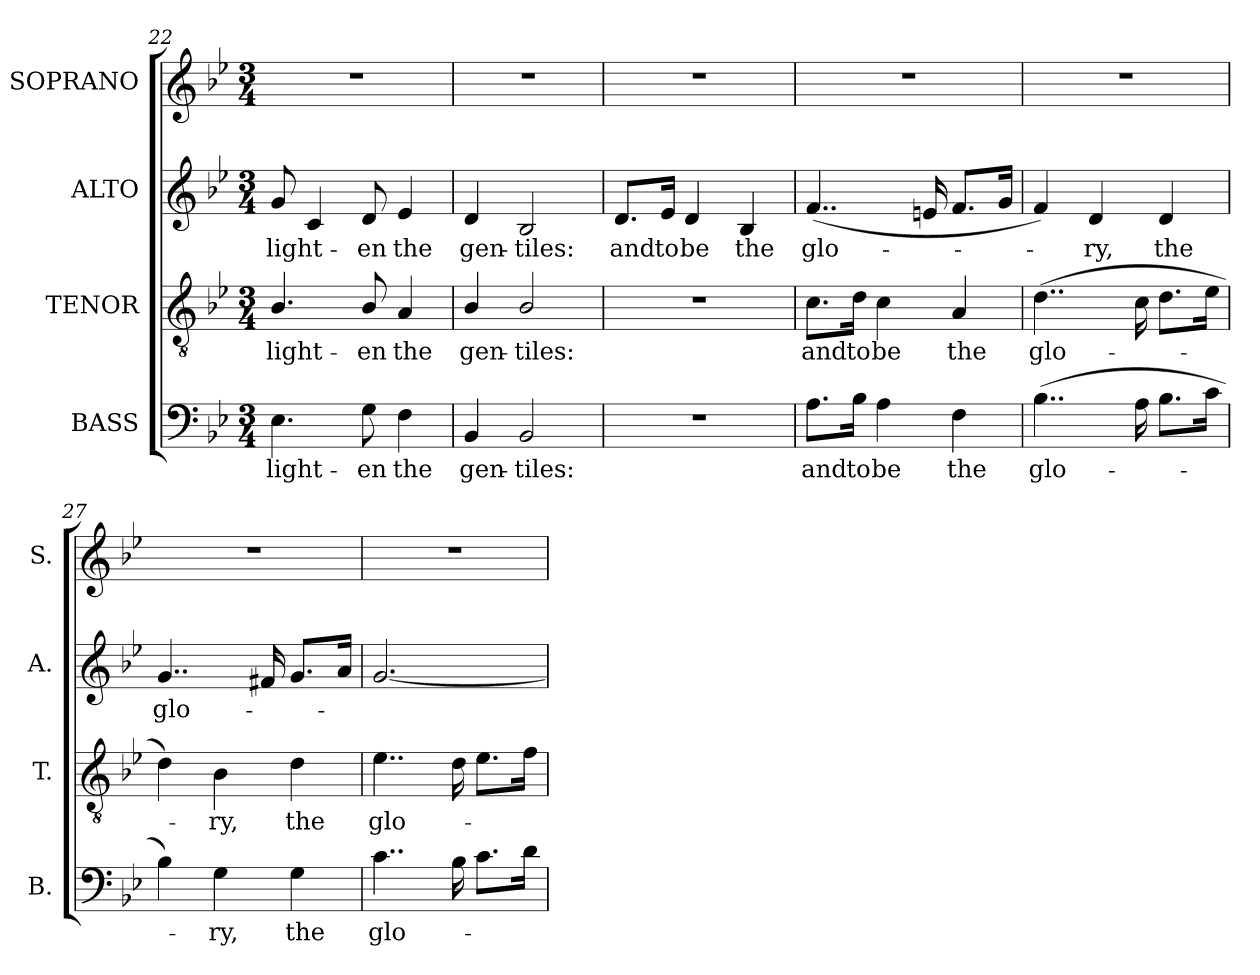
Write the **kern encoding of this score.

**kern	**text	**kern	**text	**kern	**text	**kern
*part4	*part4	*part3	*part3	*part2	*part2	*part1
*staff4	*staff4	*staff3	*staff3	*staff2	*staff2	*staff1
*I"BASS	*	*I"TENOR	*	*I"ALTO	*	*I"SOPRANO
*I'B.	*	*I'T.	*	*I'A.	*	*I'S.
*clefF4	*	*clefGv2	*	*clefG2	*	*clefG2
*	*	*ITrd7c12	*	*	*	*
*k[b-e-]	*	*k[b-e-]	*	*k[b-e-]	*	*k[b-e-]
*B-:	*	*B-:	*	*B-:	*	*B-:
*M3/4	*	*M3/4	*	*M3/4	*	*M3/4
=22	=22	=22	=22	=22	=22	=22
!	!LO:LY:b:color=#000000	!	!	!	!	!
!	!	!	!LO:LY:b:color=#000000	!	!	!
!	!	!	!	!	!LO:LY:b:color=#000000	!LO:N:vis=1
4.E-i\	light-	4.BB-i/	light-	8gi/	light-	2.r
.	.	.	.	4ci/	.	.
!	!LO:LY:b:color=#000000	!	!	!	!	!
!	!	!	!LO:LY:b:color=#000000	!	!	!
!	!	!	!	!	!LO:LY:b:color=#000000	!
8Gi\	-en	8BB-i/	-en	8di/	-en	.
!	!LO:LY:b:color=#000000	!	!	!	!	!
!	!	!	!LO:LY:b:color=#000000	!	!	!
!	!	!	!	!	!LO:LY:b:color=#000000	!
4Fi\	the	4AAi/	the	4e-i/	the	.
=23	=23	=23	=23	=23	=23	=23
!	!LO:LY:b:color=#000000	!	!	!	!	!
!	!	!	!LO:LY:b:color=#000000	!	!	!
!	!	!	!	!	!LO:LY:b:color=#000000	!LO:N:vis=1
4BB-i/	gen-	4BB-i/	gen-	4di/	gen-	2.r
!	!LO:LY:b:color=#000000	!	!	!	!	!
!	!	!	!LO:LY:b:color=#000000	!	!	!
!	!	!	!	!	!LO:LY:b:color=#000000	!
2BB-i/	-tiles:	2BB-i/	-tiles:	2B-i/	-tiles:	.
=24	=24	=24	=24	=24	=24	=24
!LO:N:vis=1	!	!LO:N:vis=1	!	!	!	!
!	!	!	!	!	!LO:LY:b:color=#000000	!LO:N:vis=1
2.r	.	2.r	.	8.di/L	and	2.r
!	!	!	!	!	!LO:LY:b:color=#000000	!
.	.	.	.	16e-i/Jk	to	.
!	!	!	!	!	!LO:LY:b:color=#000000	!
.	.	.	.	4di/	be	.
!	!	!	!	!	!LO:LY:b:color=#000000	!
.	.	.	.	4B-i/	the	.
=25	=25	=25	=25	=25	=25	=25
!	!LO:LY:b:color=#000000	!	!	!	!	!
!	!	!	!LO:LY:b:color=#000000	!	!	!
!	!	!	!	!	!LO:LY:b:color=#000000	!LO:N:vis=1
8.Ai\L	and	8.Ci\L	and	(4..fi/	glo-	2.r
!	!LO:LY:b:color=#000000	!	!	!	!	!
!	!	!	!LO:LY:b:color=#000000	!	!	!
16B-i\Jk	to	16Di\Jk	to	.	.	.
!	!LO:LY:b:color=#000000	!	!	!	!	!
!	!	!	!LO:LY:b:color=#000000	!	!	!
4Ai\	be	4Ci\	be	.	.	.
.	.	.	.	16eni/	.	.
!	!LO:LY:b:color=#000000	!	!	!	!	!
!	!	!	!LO:LY:b:color=#000000	!	!	!
4Fi\	the	4AAi/	the	8.fi/L	.	.
.	.	.	.	16gi/Jk	.	.
!!LO:PB:g=z
=26	=26	=26	=26	=26	=26	=26
!	!LO:LY:b:color=#000000	!	!	!	!	!
!	!	!	!LO:LY:b:color=#000000	!	!	!LO:N:vis=1
(4..B-i\	glo-	(4..Di\	glo-	4fi/)	.	2.r
!	!	!	!	!	!LO:LY:b:color=#000000	!
.	.	.	.	4di/	-ry,	.
16Ai\	.	16Ci\	.	.	.	.
!	!	!	!	!	!LO:LY:b:color=#000000	!
8.B-i\L	.	8.Di\L	.	4di/	the	.
16ci\Jk	.	16E-i\Jk	.	.	.	.
=27	=27	=27	=27	=27	=27	=27
!	!	!	!	!	!LO:LY:b:color=#000000	!LO:N:vis=1
4B-i\)	.	4Di\)	.	4..gi/	glo-	2.r
!	!LO:LY:b:color=#000000	!	!	!	!	!
!	!	!	!LO:LY:b:color=#000000	!	!	!
4Gi\	-ry,	4BB-i\	-ry,	.	.	.
.	.	.	.	16f#Xi/	.	.
!	!LO:LY:b:color=#000000	!	!	!	!	!
!	!	!	!LO:LY:b:color=#000000	!	!	!
4Gi\	the	4Di\	the	8.gi/L	.	.
.	.	.	.	16ai/Jk	.	.
=28	=28	=28	=28	=28	=28	=28
!	!LO:LY:b:color=#000000	!	!	!	!	!
!	!	!	!LO:LY:b:color=#000000	!	!	!LO:N:vis=1
4..ci\	glo-	4..E-i\	glo-	[2.gi/	.	2.r
16B-i\	.	16Di\	.	.	.	.
8.ci\L	.	8.E-i\L	.	.	.	.
16di\Jk	.	16Fi\Jk	.	.	.	.
=	=	=	=	=	=	=
*-	*-	*-	*-	*-	*-	*-
